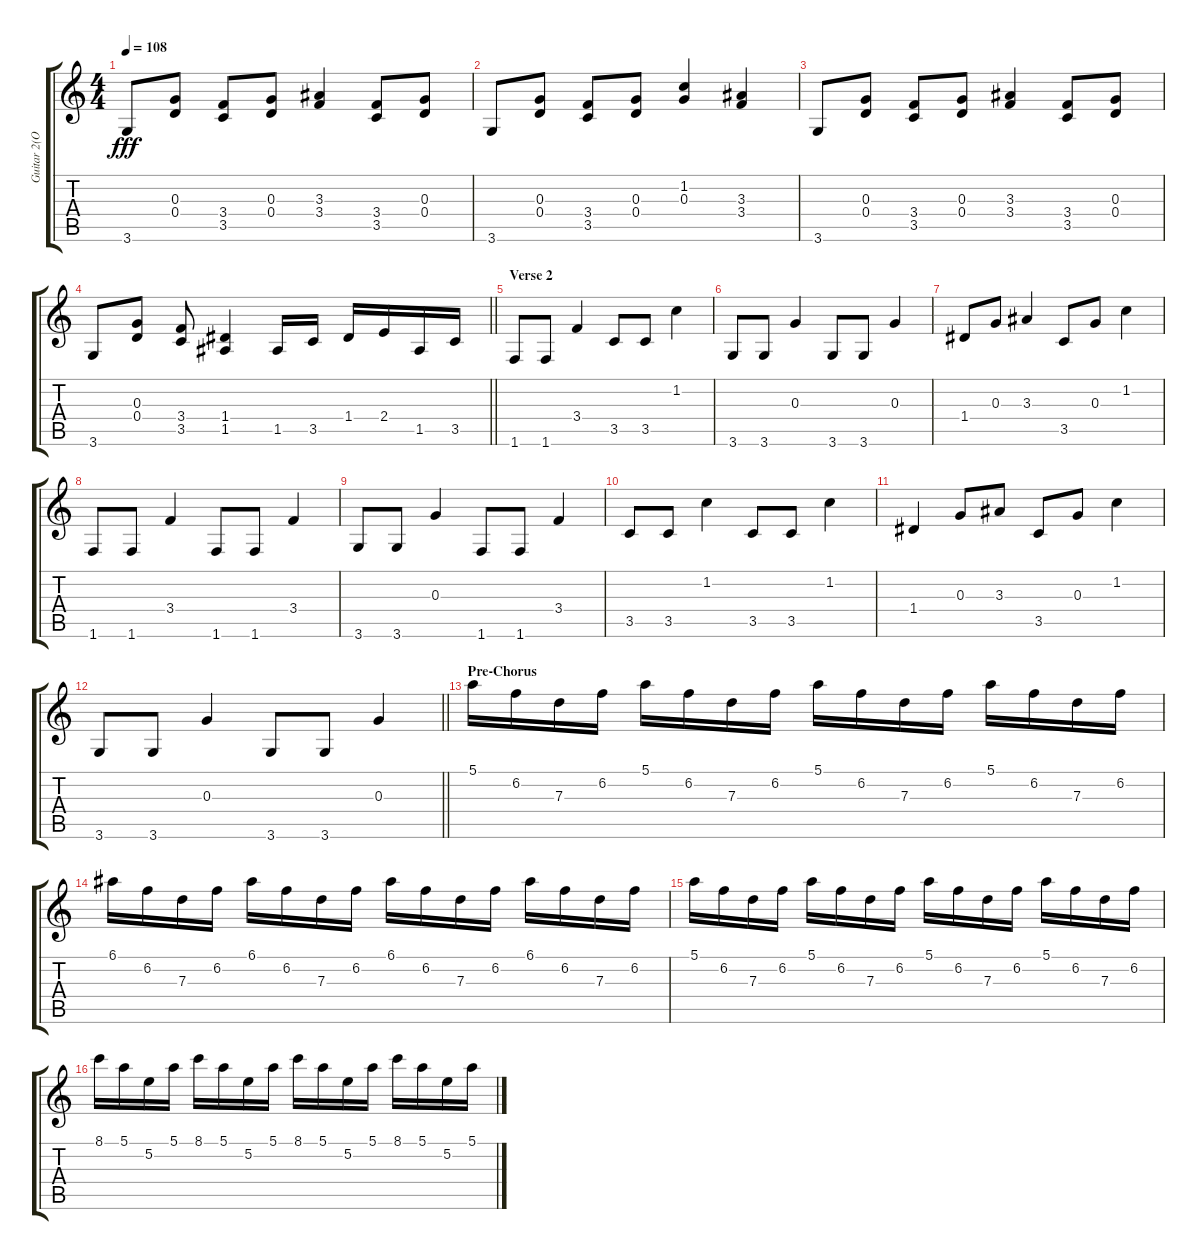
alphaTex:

\track ("Guitar 2(Overdriven)" "Guitar 2(O") {instrument overdrivenguitar}
\staff {score tabs}
\tuning (E4 B3 G3 D3 A2 E2) {hide}
\ts (4 4)
\tempo 108
\clef g2
\ks c
3.6.8{dy fff} (0.3 0.4).8 (3.4 3.5).8 (0.3 0.4).8 (3.3 3.4).4 (3.4 3.5).8 (0.3 0.4).8 |
3.6.8 (0.3 0.4).8 (3.4 3.5).8 (0.3 0.4).8 (1.2 0.3).4 (3.3 3.4).4 |
3.6.8 (0.3 0.4).8 (3.4 3.5).8 (0.3 0.4).8 (3.3 3.4).4 (3.4 3.5).8 (0.3 0.4).8 |
\barLineRight lightlight
3.6.8 (0.3 0.4).8 (3.4 3.5).8 (1.4 1.5).4 1.5.16 3.5.16 1.4.16 2.4.16 1.5.16 3.5.16 |
\section ("" "Verse 2")
1.6.8 1.6.8 3.4.4 3.5.8 3.5.8 1.2.4 |
3.6.8 3.6.8 0.3.4 3.6.8 3.6.8 0.3.4 |
1.4.8 0.3.8 3.3.4 3.5.8 0.3.8 1.2.4 |
1.6.8 1.6.8 3.4.4 1.6.8 1.6.8 3.4.4 |
3.6.8 3.6.8 0.3.4 1.6.8 1.6.8 3.4.4 |
3.5.8 3.5.8 1.2.4 3.5.8 3.5.8 1.2.4 |
1.4.4 0.3.8 3.3.8 3.5.8 0.3.8 1.2.4 |
\barLineRight lightlight
3.6.8 3.6.8 0.3.4 3.6.8 3.6.8 0.3.4 |
\section ("" "Pre-Chorus")
5.1.16 6.2.16 7.3.16 6.2.16 5.1.16 6.2.16 7.3.16 6.2.16 5.1.16 6.2.16 7.3.16 6.2.16 5.1.16 6.2.16 7.3.16 6.2.16 |
6.1.16 6.2.16 7.3.16 6.2.16 6.1.16 6.2.16 7.3.16 6.2.16 6.1.16 6.2.16 7.3.16 6.2.16 6.1.16 6.2.16 7.3.16 6.2.16 |
5.1.16 6.2.16 7.3.16 6.2.16 5.1.16 6.2.16 7.3.16 6.2.16 5.1.16 6.2.16 7.3.16 6.2.16 5.1.16 6.2.16 7.3.16 6.2.16 |
8.1.16 5.1.16 5.2.16 5.1.16 8.1.16 5.1.16 5.2.16 5.1.16 8.1.16 5.1.16 5.2.16 5.1.16 8.1.16 5.1.16 5.2.16 5.1.16
